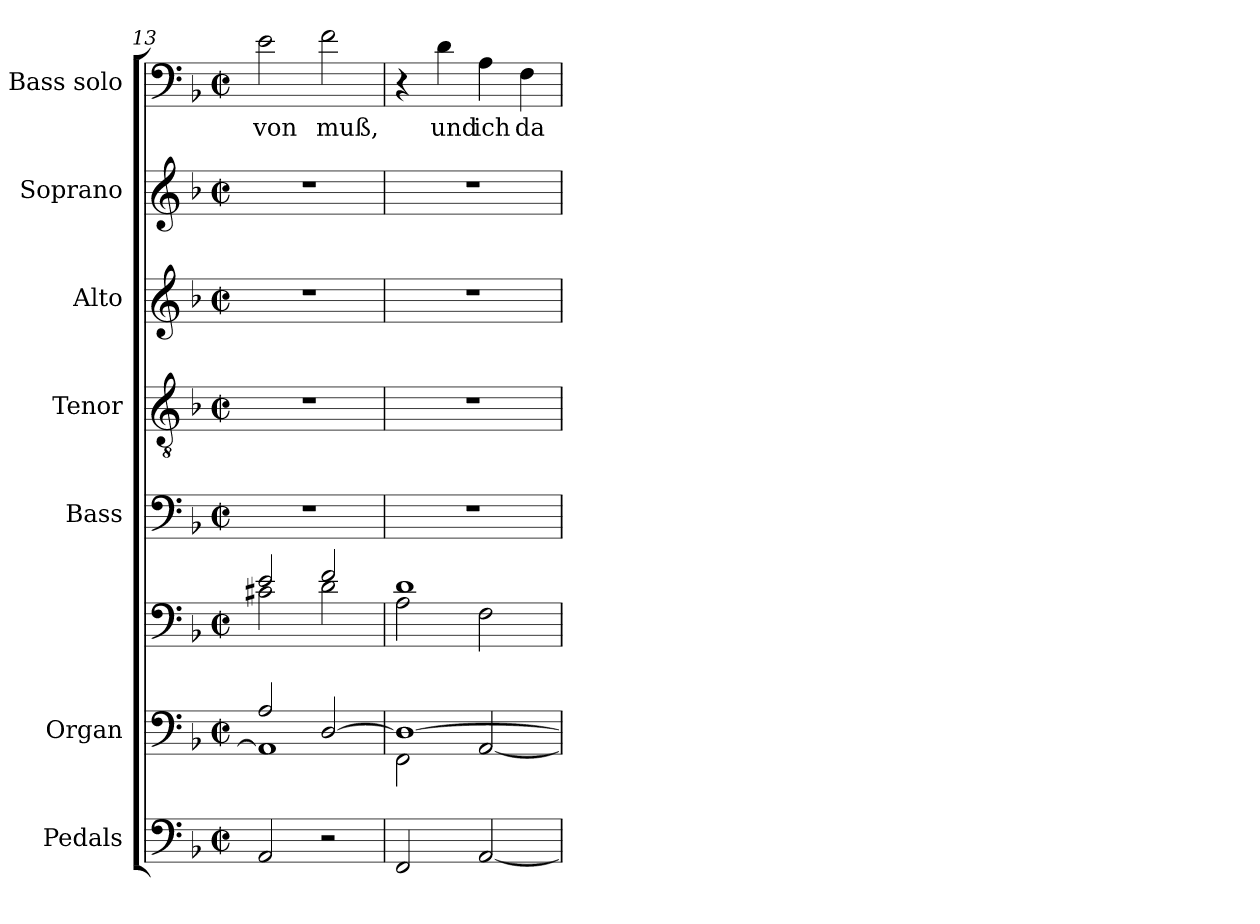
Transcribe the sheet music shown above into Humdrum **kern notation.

**kern	**kern	**kern	**kern	**kern	**kern	**kern	**kern	**text
*part7	*part6	*part6	*part5	*part4	*part3	*part2	*part1	*part1
*staff8	*staff7	*staff6	*staff5	*staff4	*staff3	*staff2	*staff1	*staff1
*I"Pedals	*I"Organ	*	*I"Bass	*I"Tenor	*I"Alto	*I"Soprano	*I"Bass solo	*
*I'Ped.	*I'Org.	*	*I'B.	*I'T.	*I'A.	*I'S.	*	*
*clefF4	*clefF4	*clefF4	*clefF4	*clefGv2	*clefG2	*clefG2	*clefF4	*
*	*	*	*	*ITrd7c12	*	*	*	*
*k[b-]	*k[b-]	*k[b-]	*k[b-]	*k[b-]	*k[b-]	*k[b-]	*k[b-]	*
*d:	*d:	*d:	*d:	*d:	*d:	*d:	*d:	*
*M2/2	*M2/2	*M2/2	*M2/2	*M2/2	*M2/2	*M2/2	*M2/2	*
*met(c|)	*met(c|)	*met(c|)	*met(c|)	*met(c|)	*met(c|)	*met(c|)	*met(c|)	*
=13	=13	=13	=13	=13	=13	=13	=13	=13
*	*^	*^	*	*	*	*	*	*
!	!	!	!	!	!	!	!	!	!	!LO:LY:b:color=#000000
2AAi/	2Ai/	1AAi]	2ei/	2c#Xi\	1r	1r	1r	1r	2ei\	-von
!	!	!	!	!	!	!	!	!	!	!LO:LY:b:color=#000000
2r	[2Di/	.	2fi/	2di\	.	.	.	.	2fi\	muß,
=14	=14	=14	=14	=14	=14	=14	=14	=14	=14	=14
2FFi/	1Di_	2FFi\	1di	2Ai\	1r	1r	1r	1r	4r	.
!	!	!	!	!	!	!	!	!	!	!LO:LY:b:color=#000000
.	.	.	.	.	.	.	.	.	4di\	und
!	!	!	!	!	!	!	!	!	!	!LO:LY:b:color=#000000
[2AAi/	.	[2AAi/	.	2Fi\	.	.	.	.	4Ai\	ich
!	!	!	!	!	!	!	!	!	!	!LO:LY:b:color=#000000
.	.	.	.	.	.	.	.	.	4Fi\	da-
*	*v	*v	*	*	*	*	*	*	*	*
*	*	*v	*v	*	*	*	*	*	*
=	=	=	=	=	=	=	=	=
*-	*-	*-	*-	*-	*-	*-	*-	*-
